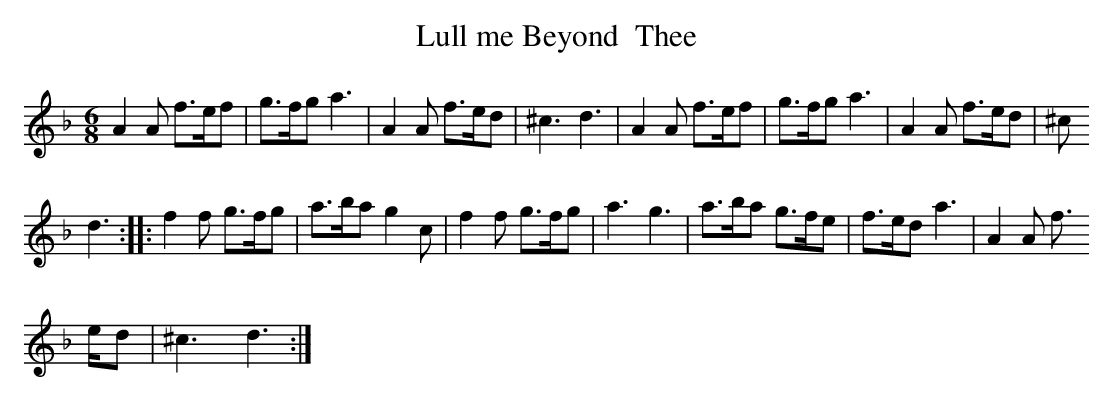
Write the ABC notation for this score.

X:1
T:Lull me Beyond  Thee
M:6/8
L:1/8
K:F
A2 A f>ef| g>fg a3 |A2 A f>ed |^c3 d3| A2 A f>ef| g>fg a3| A2 A f>ed| ^c
3 d3::f2 f g>fg| a>ba g2 c| f2 f g>fg|a3 g3| a>ba g>fe| f>ed a3| A2 A f>
ed| ^c3 d3:|
